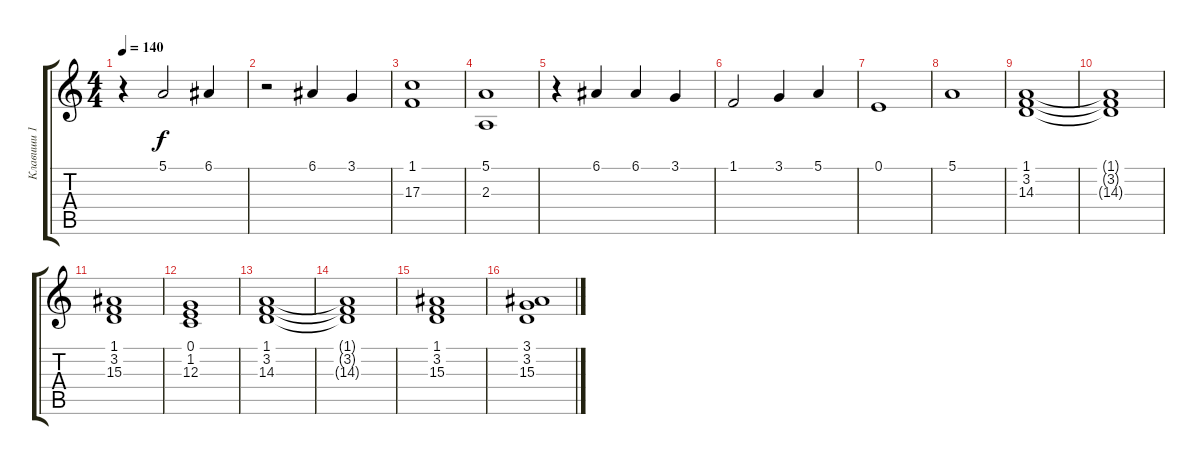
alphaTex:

\track ("Клавиши 1" "Клавиши 1") {instrument choiraahs}
\staff {score tabs}
\tuning (E4 B3 G3 D3 A2 E2) {hide}
\ts (4 4)
\tempo 140
\clef g2
\ks c
r.4{dy f} 5.1.2 6.1.4 |
r.2 6.1.4 3.1.4 |
(1.1 17.3).1 |
(5.1 2.3).1 |
r.4 6.1.4 6.1.4 3.1.4 |
1.1.2 3.1.4 5.1.4 |
0.1.1 |
5.1.1 |
(1.1 3.2 14.3).1 |
(1.1{t} 3.2{t} 14.3{t}).1 |
(1.1 3.2 15.3).1 |
(0.1 1.2 12.3).1 |
(1.1 3.2 14.3).1 |
(1.1{t} 3.2{t} 14.3{t}).1 |
(1.1 3.2 15.3).1 |
(3.1 3.2 15.3).1
